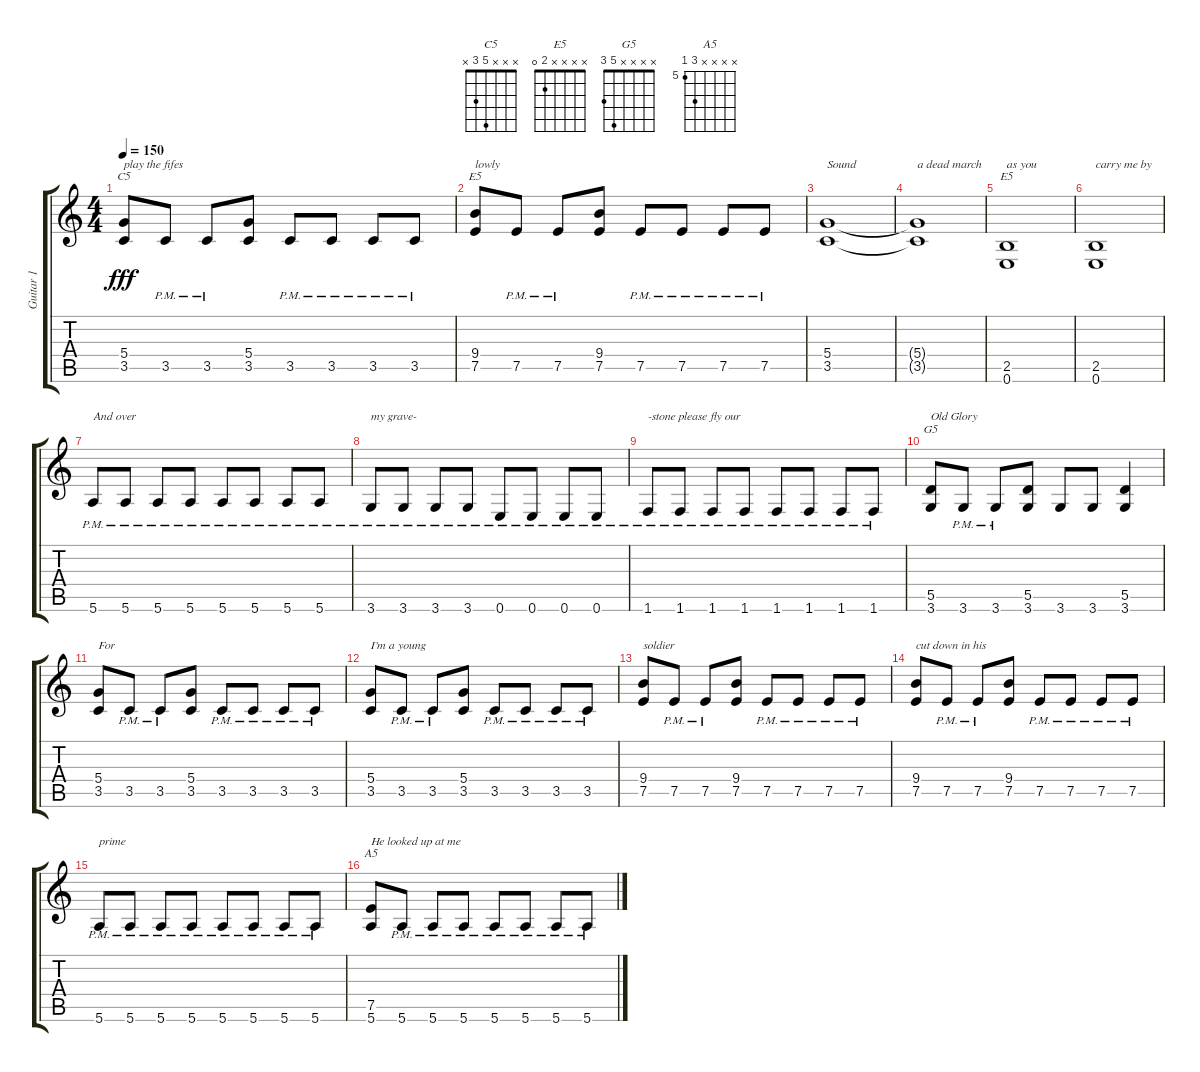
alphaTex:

\track ("Guitar 1" "Guitar 1") {instrument distortionguitar}
\staff {score tabs}
\tuning (E4 B3 G3 D3 A2 E2) {hide}
\chord ("C5" x x x 5 3 x)
\chord ("E5" x x x 9 7 x) {firstfret 7}
\chord ("E5" x x x x 2 0)
\chord ("G5" x x x x 5 3)
\chord ("A5" x x x x 7 5) {firstfret 5}
\ts (4 4)
\tempo 150
\clef g2
\ks c
(5.4 3.5).8{ch "C5" txt "play the fifes " dy fff} 3.5{pm}.8 3.5{pm}.8 (5.4 3.5).8 3.5{pm}.8 3.5{pm}.8 3.5{pm}.8 3.5{pm}.8 |
(9.4 7.5).8{ch "E5" txt "lowly "} 7.5{pm}.8 7.5{pm}.8 (9.4 7.5).8 7.5{pm}.8 7.5{pm}.8 7.5{pm}.8 7.5{pm}.8 |
(5.4 3.5).1{txt "Sound "} |
(5.4{t} 3.5{t}).1{txt "a dead march "} |
(2.5 0.6).1{ch "E5" txt "as you "} |
(2.5 0.6).1{txt "carry me by "} |
5.6{pm}.8{txt "And over "} 5.6{pm}.8 5.6{pm}.8 5.6{pm}.8 5.6{pm}.8 5.6{pm}.8 5.6{pm}.8 5.6{pm}.8 |
3.6{pm}.8{txt "my grave-"} 3.6{pm}.8 3.6{pm}.8 3.6{pm}.8 0.6{pm}.8 0.6{pm}.8 0.6{pm}.8 0.6{pm}.8 |
1.6{pm}.8{txt "-stone please fly our "} 1.6{pm}.8 1.6{pm}.8 1.6{pm}.8 1.6{pm}.8 1.6{pm}.8 1.6{pm}.8 1.6{pm}.8 |
(5.5 3.6).8{ch "G5" txt "Old Glory "} 3.6{pm}.8 3.6{pm}.8 (5.5 3.6).8 3.6.8 3.6.8 (5.5 3.6).4 |
(5.4 3.5).8{txt "For "} 3.5{pm}.8 3.5{pm}.8 (5.4 3.5).8 3.5{pm}.8 3.5{pm}.8 3.5{pm}.8 3.5{pm}.8 |
(5.4 3.5).8{txt "I’m a young "} 3.5{pm}.8 3.5{pm}.8 (5.4 3.5).8 3.5{pm}.8 3.5{pm}.8 3.5{pm}.8 3.5{pm}.8 |
(9.4 7.5).8{txt "soldier "} 7.5{pm}.8 7.5{pm}.8 (9.4 7.5).8 7.5{pm}.8 7.5{pm}.8 7.5{pm}.8 7.5{pm}.8 |
(9.4 7.5).8{txt "cut down in his "} 7.5{pm}.8 7.5{pm}.8 (9.4 7.5).8 7.5{pm}.8 7.5{pm}.8 7.5{pm}.8 7.5{pm}.8 |
5.6{pm}.8{txt "prime "} 5.6{pm}.8 5.6{pm}.8 5.6{pm}.8 5.6{pm}.8 5.6{pm}.8 5.6{pm}.8 5.6{pm}.8 |
(7.5 5.6).8{ch "A5" txt "He looked up at me "} 5.6{pm}.8 5.6{pm}.8 5.6{pm}.8 5.6{pm}.8 5.6{pm}.8 5.6{pm}.8 5.6{pm}.8
